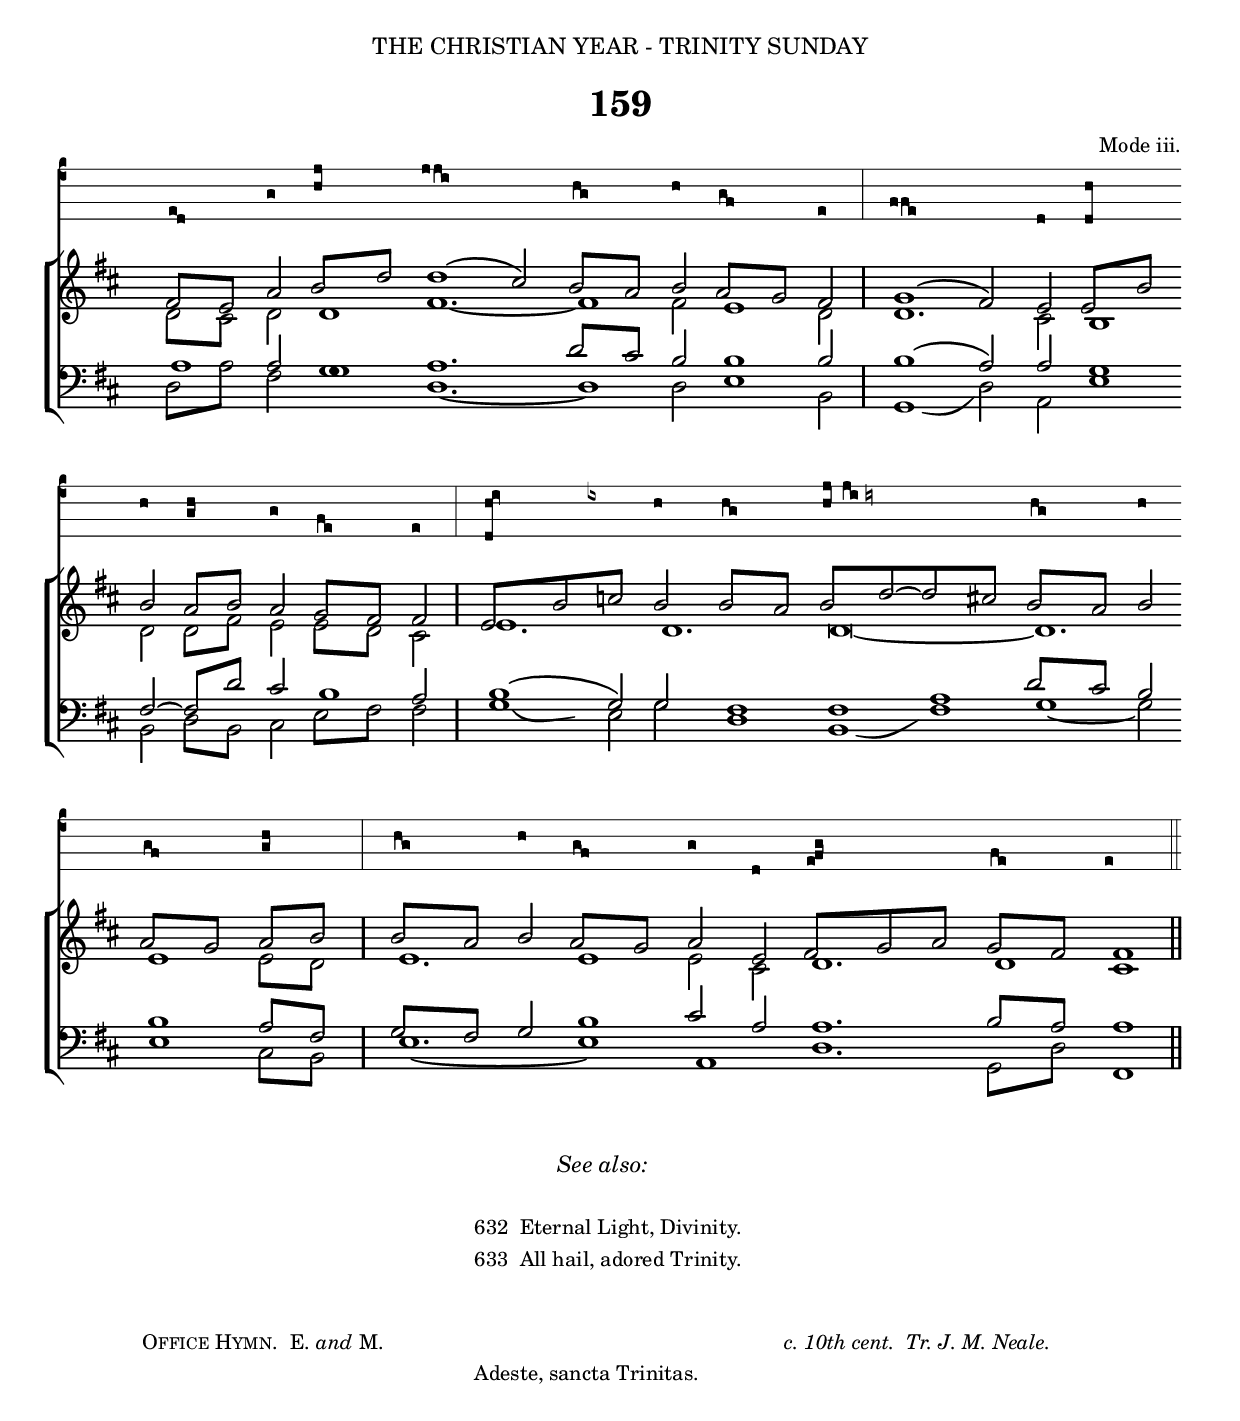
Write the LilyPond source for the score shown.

%%% 256.png
%%% Hymn 159 Be present, Holy Trinity
%%% Version 3

\version "2.10"

\include "gregorian-init.ly"

\header {
  dedication = \markup { \center-align {  "THE CHRISTIAN YEAR - TRINITY SUNDAY"
		\hspace #0.1 }}	

  title = "159"
  
  arranger = \markup { \small { "Mode iii." }}
  
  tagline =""
}


%%%%%%%%%%%%%%%%%%%%%%%%%%%% Macros

%% macro settings for stemless long note which is 2x duration of regular white note    

ln = {\once \override NoteHead #'duration-log = #0 
           \once \override Stem #'stencil = ##f
           \once \override NoteColumn #'force-hshift = #0.4 }

%% a second set of macro settings for stemless long notes ( 2x duration of regular white note )
%% this one uses X-offset instead of force-hshift.
%% All long notes are offset slightly to the right with respect to any beamed notes which 
%% they are aligned with.  Normally, this is done with force-hshift.  
%% However, when 2 long notes occur one atop the other (i.e. in S + A pats or in T + B parts), then applying force-hshift
%% to both does not work.  Hence one note needs to be moved with the regular force-hshift in the \ln macro above,
%% while the other is moved with X-offset with the macro \lnb
%% In general force-hshift is preferred whenever possible as slurs are adjusted automatically, while X-offset especially
%% when used with a bottom slur often results in a slur starting too far to the left and which then needs manual adjustment. 

lnb = {\once \override NoteHead #'duration-log = #0 
           \once \override Stem #'stencil = ##f
           \once \override NoteHead #'X-offset = #0.8 }

%% macro settings for stemless long note which is 2x duration of regular white note. Slightly larger offset to cater to partially merged notes    

lnc = {\once \override NoteHead #'duration-log = #0 
           \once \override Stem #'stencil = ##f
           \once \override NoteColumn #'force-hshift = #0.9 }
	   	   
%%% settings to generate the double longnotes (breves)

brevenote = { \once \override NoteHead #'duration-log = #-1  
                \once \override NoteColumn #'force-hshift = #0.4 }

%% moves plainsong accidentals leftwards so that they show up more clearly
moveacci = \once \override Accidental #'extra-offset = #'(-1.2 . 0 )

%%%%%%%%%%%%%%%%%%%%%%%% End of Macro definitions

%%% plainsong voice

plainsong = \context VaticanaVoice  {  \relative c { 
	\clef "vaticana-do3"
	\set fontSize = #3
        \key c \major 

  \[ e8 d \] g \[ a \pes c \] \[ c c \flexa b \] \[ a \flexa g \] a \[ g \flexa f \] e \bar "|" \[ f f \flexa e \] d \[ d \pes a' \] \bar "" \break
  
  a \[ g \pes a \] g \[ f \flexa e \] e \bar "|" \[ d \pes a' \moveacci \virga bes \] a \[ a \flexa g \] \[ a \pes c \] 
      \[ \override NoteHead #'extra-offset = #'(-5.0 . 0.0 ) \override Accidental #'extra-offset = #'(-7.0 . 0.0 ) c \flexa b! \] 
      \revert NoteHead #'extra-offset \revert Accidental #'extra-offset 
      \[ a \flexa g \] a \bar "" \break
  
  \[ g \flexa f \] \[ g \pes a \] \bar "|" \[ a \flexa g \] a \[ g \flexa f \] g d \[ e f \pes g \] \[ f \flexa e \] e4 \bar "||"
} 
}
  

%%% SATB voices

global = {
  \key d \major 
  \set Staff.midiInstrument = "church organ"
}

soprano = \relative c' {
	\autoBeamOff
  fis8[ e8] a8 b8[ d8] \ln d4( cis8) b8[ a8] b8 a8[ g8] fis8 \bar "|" \ln g4( fis8) e8 e8[ b'8] \bar "" \break
  b8 a8[ b8] a8 g8[ fis8] fis8 \bar "|" e8[ b'8 c!8] b8 b8[ a8] b8[ d8 ~ d8 cis8] b8[ a8] b8 \bar "" \break
  a8[ g8] a8[ b8] \bar "|" b8[ a8] b8 a8[ g8] a8 e8 fis8[ g8 a8] g8[ fis8] \ln fis4 \bar "||"
}

alto = \relative c' {
	\autoBeamOff
  d8[ cis8] d8 \ln d4 \ln fis4. ~ \ln fis4 fis8 \ln e4 d8 \bar "|" \lnb d4. cis8 \ln b4 \bar "" \break
  d8 d8[ fis8] e8 e8[ d8] cis8 \bar "|" \ln e4. \ln d4. \brevenote d\breve *1/4 ~ \ln d4. \bar "" \break
  \ln e4 e8[ d8] \bar "|" \ln e4. \ln e4 e8 cis8 \ln d4. \ln d4 \ln cis4 \bar "||"
}

tenor = \relative c { \clef bass
	\autoBeamOff
  \ln a'4 a8 \ln g4 \ln a4. d8[ cis8] b8 \ln b4 b8 \bar "|" \ln b4( a8) a8 \ln g4 \bar "" \break
  fis8 ~ fis8[ d'8] cis8 \ln b4 a8 \bar "|" \ln b4( g8) g8 \ln fis4 \ln fis4 \ln a4 d8[ cis8] b8 \bar "" \break
  \ln b4 a8[ fis8] \bar "|" g8[ fis8] g8 \ln b4 cis8 a8 \ln a4. b8[ a8] \ln a4 \bar "||"
}

bass = \relative c { \clef bass
	\autoBeamOff	
  d8[ a'8] fis8 \lnc g4 \ln d4. ~ \ln d4 d8 \lnb e4 b8 \bar "|" 
      \once\override Slur  #'control-points = #'((3.5 . -2.5) (6 . -3.0) (7 . -2.5 ) (8.5 . -1.0 ))
      \lnb g4( d'8) a8 \lnb e'4 \bar "" \break
  
  b8 d8[ b8] cis8 e8[ fis8] fis8 \bar "|" 
      \once\override Slur  #'control-points = #'((3.0 . 1.0 ) (4 . -0.3 ) (5.5 . -0.3 ) (9.0 . 0.3 ))
      \lnb g4( e8) g8 \lnb d4 
      \once\override Slur  #'control-points = #'((3.5 . -1.5) (6 . -2.0) (7 . -1.5 ) (9.5 . 0.0 ))
      \lnb b4( \ln fis'4) \lnb g4 ~ g8 \bar "" \break
      
  \lnb e4 cis8[ b8] \bar "|" 
      \once\override Tie  #'extra-offset = #'( 0.0 . -0.5 )
      \ln e4. ~ \lnb e4 \ln a,4 \lnb d4. g,8[ d'8] \ln fis,4 \bar "||"
}


#(ly:set-option 'point-and-click #f)

\book {

\paper {
 #(set-paper-size "a4")
%% annotate-spacing = ##t
 print-page-number = ##f
 ragged-last-bottom = ##t
 ragged-bottom = ##t
}

\score {	
  <<
  \new VaticanaStaff {\plainsong }
  \new ChoirStaff <<
   \new Staff = "upper" <<
      \context Voice = sopranos {\voiceOne \global \soprano }
      \context Voice = altos {\voiceTwo \global \alto }
                      >> 
   \new Staff = "lower" <<
      \context Voice = tenors {\voiceOne \global \tenor }
      \context Voice = bass {\voiceTwo \global \bass }
	             >> 
		 >>  
  >>

\layout {
	
  ragged-right = ##f
  ragged-last = ##f
  \context { \Score timing = ##f }
  \context { \Score \override TimeSignature #'transparent = ##t }
  \context { \Score \remove "Mark_engraver" }
  \context { \Staff \consists "Mark_engraver" }
  
  % *** Needed to produce beamed minims - which are quavers in disguise
  \context { \Staff \override NoteHead #'duration-log = #1 }
  \context { \Staff \override Stem #'flag-style = #'no-flag }
  
  \context { \VaticanaStaff
           % *** Increases distance between lines of staff  
           \override StaffSymbol #'staff-space = #1.6            
           % *** Changes staff to black instead of default red
           \revert StaffSymbol #'color
           % *** Makes clef bigger       
           \override Clef #'font-size = #3
           % *** Would make ledger lines black, if there were any
           \revert LedgerLineSpanner #'color
           % *** Makes terminal barline visible 
           \override BarLine #'transparent = ##f 
  	   % *** Remove custos
	   \remove Custos_engraver
	   % needed for certain tweaks
	   \consists "Mark_engraver"
           }
     }
} %%% score bracket 

%%% A separate score block to generate the midi minus the plainsong voice
%%% Since minims are quavers in disguise, tempo has to be set accordingly, tempo set to 2=80

\score {	
  \new ChoirStaff <<
   \new Staff = "upper" <<
      \context Voice = sopranos {\voiceOne \global \soprano }
      \context Voice = altos {\voiceTwo \global \alto }
                      >> 
   \new Staff = "lower" <<
      \context Voice = tenors {\voiceOne \global \tenor }
      \context Voice = bass {\voiceTwo \global \bass }
	             >> 
		 >>  

\midi { 
  \context { \Score tempoWholesPerMinute = #(ly:make-moment 80 8) }
       } 
}


%%% Hymn note

\markup { \hspace #40 \column {
	
	\line { \hspace #8 \italic "See also:" }
	"         "
	\line { \small "632  Eternal Light, Divinity." }
	\line { \small "633  All hail, adored Trinity." }
}}
	      	      
		      
%%fake score block to occupy space and force a pagebreak.  Can't think of a better way of doing this.
\score{
	{s4 }
\header { breakbefore = ##f piece = ##f opus = ##f tagline = ##f }
\layout{	
	\context { \Staff
		\remove Time_signature_engraver
		\remove Key_engraver
		\remove Clef_engraver
		\remove Staff_symbol_engraver
}}}

%%% Second page
%%% Lyric titles and attributions

\markup { \hspace #8 \column { 
	\line { \small {  \smallCaps  "Office Hymn." " E." \italic "and" "M." \hspace #38 \italic "c. 10th cent.  Tr. J. M. Neale." } }
        \line { \small {  \hspace #32  "Adeste, sancta Trinitas." } }
}}	


%%% Lyrics

\markup { \hspace #30 %%add space as necc. to center the column
          \column { %% super column of everything
	              \column { %%verse 1 is a column of 2 lines  
	                  \line { \hspace #2.2 \column { \lower #2.4 \fontsize #8 "B" }   %%Drop Cap goes here
				  \hspace #-1.4    %% adjust this if other letters are too far from Drop Cap
				  \column  { \raise #0.0 "E present, Holy Trinity,"
			                                 "  Like splendour, and one Deity:" } }          
	                  \line {  \hspace #2.5  %%adjust hspace until this line left edge is flush with Drop Cap
				   \lower  #1.56  %%adjust this until the line spacing looks right
				   \column {   
					   "Of things above, and things below,"
					   "Beginning, that no end shall know."
			  		}}
		      } %%% end verse 1	
			\hspace #1  % adds vertical spacing between verses  
           		\line { "2  "
			   \column {	     
				   "Thee all the armies of the sky"
				   "Adore, and laud, and magnify,"
				   "And Nature, in her triple frame,"
				   "For ever sanctifies thy name."
			}}
			\hspace #1  % adds vertical spacing between verses  
           		\line { "3  "
			   \column {	     
				   "And we, too, thanks and homage pay,"
				   "Thine own adoring flock to-day;"
				   "O join to that celestial song"
				   "The praises of our suppliant throng!"
			}}
			\hspace #1  % adds vertical spacing between verses  
           		\line { "4  "
			   \column {	     
				   "Light, sole and one, we thee confess,"
				   "With triple praise we rightly bless;"
				   "Alpha and Omega we own,"
				   "With every spirit round thy throne."
			}}
			\hspace #1  % adds vertical spacing between verses  
           		\line { "5. "
			   \column {	     
				   "To thee, O unbegotten One,"
				   "And thee, O sole-begotten Son,"
				   "And thee, O Holy Ghost, we raise"
				   "Our equal and eternal praise.     Amen."
			}}
	  } %%% end supercolumn
} %%% end markup	  
       

%%% Amen score block

\score {  	
  <<
    <<
  \new VaticanaStaff <<
  \context VaticanaVoice = "plainsongamen"  {  \relative c { 	  
	\set Score.timing = ##f
	\override Staff.Clef #'#'font-size = #3
	\clef "vaticana-do3"
	\set fontSize = #3
	\override Staff.StaffSymbol #'staff-space = #1.6
	 
        \[ e8 \pes f \]   \[
	    \override NoteHead #'extra-offset = #'(0.0 . -0.1 ) e8 
            \override NoteHead #'extra-offset = #'(-0.38 . 0.0 ) \flexa  d8 \pes 
            \override NoteHead #'extra-offset = #'(0.02 . 0.05) e8 \] }} 
                    >> 
 \new Lyrics = "lyrics" { s1 }
 \new ChoirStaff
   <<
   \context Staff = upper \with {  fontSize = #-3  \override StaffSymbol #'staff-space = #(magstep -2) } 
                              << 
	\context Voice = "sopranos" { \relative c' { 
	                                              \clef treble \global
	                                              \voiceOne fis8[ g] fis8[ e8 fis8] \bar "||" }}
	\context Voice = "altos"    { \relative c' { 
	                                              \global
	                                              \voiceTwo  \ln d4 d8 \ln cis4  \bar "||" }}
	                      >>
	\context Staff = lower \with { fontSize = #-3  \override StaffSymbol #'staff-space = #(magstep -2) } 
	                      <<
	\context Voice = "tenors" { \relative c { 
		                                  \clef bass  \global
	                                          \voiceThree  a'8[ b] \ln a4. \bar "||" }}
	\context Voice = "basses" { \relative c { 
	                                          \clef bass  \global
						  \voiceFour d8[ g,8] d'8[ a8 fis8] \bar "||" }}
			        >> 
   >>
  \context Lyrics = "lyrics" \lyricsto "sopranos" { \override LyricText #'font-size = #-1  "  A   " -- _ "   men." }
  >>
>>

\header { breakbefore = ##f piece = " " opus = " " }

\layout {
     indent = 13\cm
     raggedright = ##t
     packed = ##f
     \context { \Score \override TimeSignature #'transparent = ##t }
     \context { \Score \override SeparationItem #'padding = #2 }
     \context { \Staff \override VerticalAxisGroup #'minimum-Y-extent = #'( -5 . 4) }
     \context { \Score \remove "Bar_number_engraver"
		timing = ##f 
              }
     \context { \Staff \override NoteHead #'duration-log = #1 }
     \context { \Staff \override Stem #'flag-style = #'no-flag }
     \context { \VaticanaStaff %%customize vaticana staff context 
	          \revert StaffSymbol #'color
		  \revert LedgerLineSpanner #'color
		  \override BarLine #'transparent = ##f 
		  \remove Custos_engraver
 	} 
} 

}


%%% Separate score block for Amen midi minus plainsong voice
%%% Since the minims are quavers in disguise, the tempo has to be adjusted accordingly. A tempo of 2=80 is set.

\score {  	
 \new ChoirStaff
  <<
   \context Staff = upper \with {  fontSize = #-3  \override StaffSymbol #'staff-space = #(magstep -2) } 
                              << 
	\context Voice = "sopranos" { \relative c' { 
	                                              \clef treble \global
	                                              \voiceOne fis8[ g] fis8[ e8 fis8] \bar "||" }}
	\context Voice = "altos"    { \relative c' { 
	                                              \global
	                                              \voiceTwo  \ln d4 d8 \ln cis4  \bar "||" }}
	                      >>
	\context Staff = lower \with { fontSize = #-3  \override StaffSymbol #'staff-space = #(magstep -2) } 
	                      <<
	\context Voice = "tenors" { \relative c { 
		                                  \clef bass  \global
	                                          \voiceThree  a'8[ b] \ln a4. \bar "||" }}
	\context Voice = "basses" { \relative c { 
	                                          \clef bass  \global
						  \voiceFour d8[ g,8] d'8[ a8 fis8] \bar "||" }}
			        >> 
   >>

   
\midi {  
   \context { \Score tempoWholesPerMinute = #(ly:make-moment 80 8) } }
      }
   

} %% book bracket
